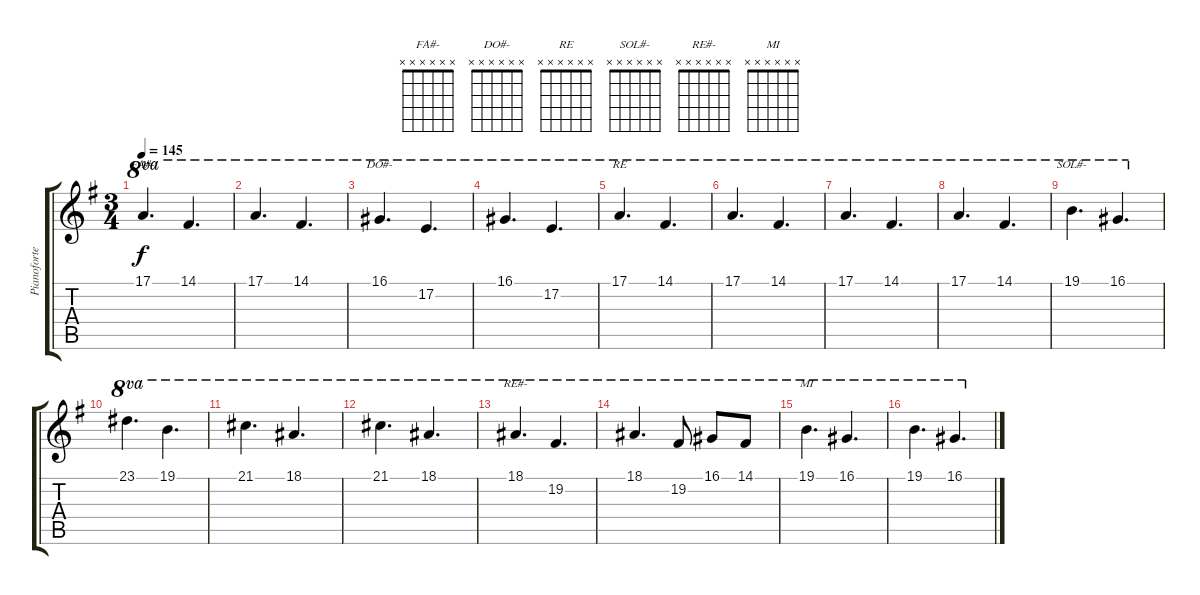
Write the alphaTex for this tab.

\track ("Pianoforte" "Pianoforte") {instrument acousticgrandpiano}
\staff {score tabs}
\tuning (E4 B3 G3 D3 A2 E2) {hide}
\chord ("FA#-" x x x x x x)
\chord ("DO#-" x x x x x x)
\chord ("RE" x x x x x x)
\chord ("SOL#-" x x x x x x)
\chord ("RE#-" x x x x x x)
\chord ("MI" x x x x x x)
\ts (3 4)
\tempo 145
\clef g2
\ks g
17.1.4{d ch "FA#-" ot 8va dy f} 14.1.4{d ot 8va} |
17.1.4{d ot 8va} 14.1.4{d ot 8va} |
16.1.4{d ch "DO#-" ot 8va} 17.2.4{d ot 8va} |
16.1.4{d ot 8va} 17.2.4{d ot 8va} |
17.1.4{d ch "RE" ot 8va} 14.1.4{d ot 8va} |
17.1.4{d ot 8va} 14.1.4{d ot 8va} |
17.1.4{d ot 8va} 14.1.4{d ot 8va} |
17.1.4{d ot 8va} 14.1.4{d ot 8va} |
19.1.4{d ch "SOL#-" ot 8va} 16.1.4{d ot 8va} |
23.1.4{d ot 8va} 19.1.4{d ot 8va} |
21.1.4{d ot 8va} 18.1.4{d ot 8va} |
21.1.4{d ot 8va} 18.1.4{d ot 8va} |
18.1.4{d ch "RE#-" ot 8va} 19.2.4{d ot 8va} |
18.1.4{d ot 8va} 19.2.8{ot 8va} 16.1.8{ot 8va} 14.1.8{ot 8va} |
19.1.4{d ch "MI" ot 8va} 16.1.4{d ot 8va} |
19.1.4{d ot 8va} 16.1.4{d ot 8va}
